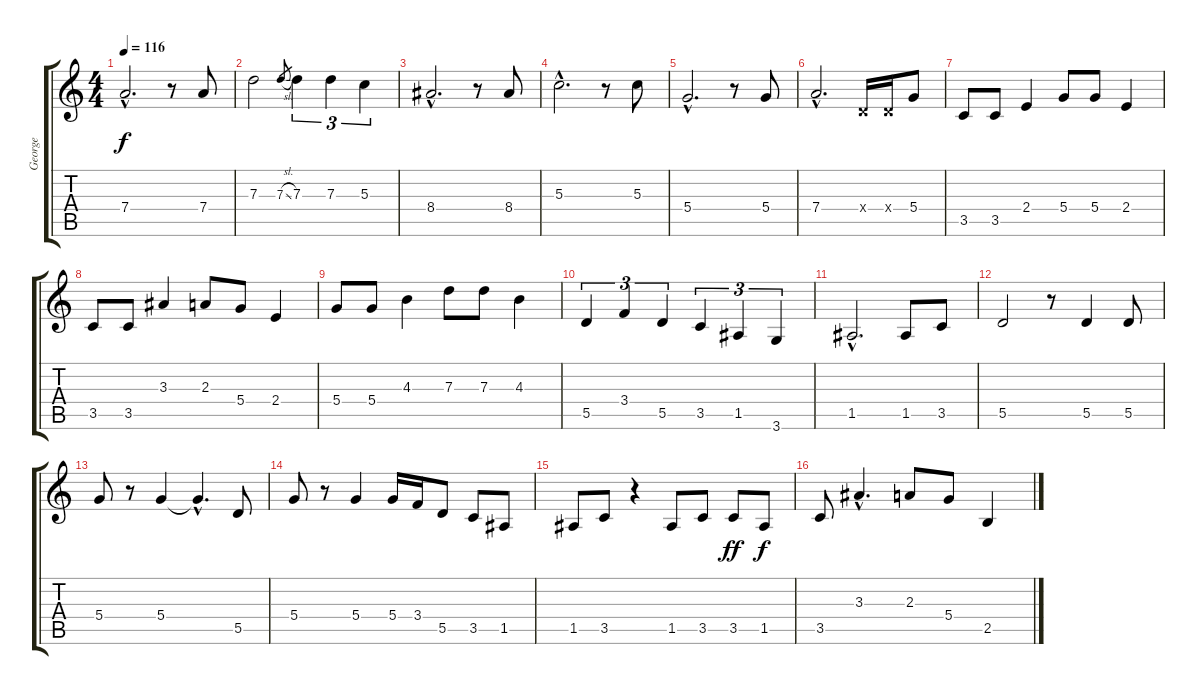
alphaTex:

\track ("George" "George") {instrument electricguitarmuted}
\staff {score tabs}
\tuning (E4 B3 G3 D3 A2 E2) {hide}
\ts (4 4)
\tempo 116
\clef g2
\ks c
7.4{hac}.2{d dy f} r.8 7.4.8 |
7.3.2 7.3{sl}.8{gr} 7.3.4{tu (3 2)} 7.3.4{tu (3 2)} 5.3.4{tu (3 2)} |
8.4{hac}.2{d} r.8 8.4.8 |
5.3{hac}.2{d} r.8 5.3.8 |
5.4{hac}.2{d} r.8 5.4.8 |
7.4{hac}.2{d} 0.4{x}.16 0.4{x}.16 5.4.8 |
3.5.8 3.5.8 2.4.4 5.4.8 5.4.8 2.4.4 |
3.5.8 3.5.8 3.3.4 2.3.8 5.4.8 2.4.4 |
5.4.8 5.4.8 4.3.4 7.3.8 7.3.8 4.3.4 |
5.5.4{tu (3 2)} 3.4.4{tu (3 2)} 5.5.4{tu (3 2)} 3.5.4{tu (3 2)} 1.5.4{tu (3 2)} 3.6.4{tu (3 2)} |
1.5{hac}.2{d} 1.5.8 3.5.8 |
5.5.2 r.8 5.5.4 5.5.8 |
5.4.8 r.8 5.4.4 5.4{hac t}.4{d} 5.5.8 |
5.4.8 r.8 5.4.4 5.4.16 3.4.16 5.5.8 3.5.8 1.5.8 |
1.5.8 3.5.8 r.4 1.5.8 3.5.8 3.5.8{dy ff} 1.5.8{dy f} |
3.5.8 3.3{hac}.4{d} 2.3.8 5.4.8 2.5.4
